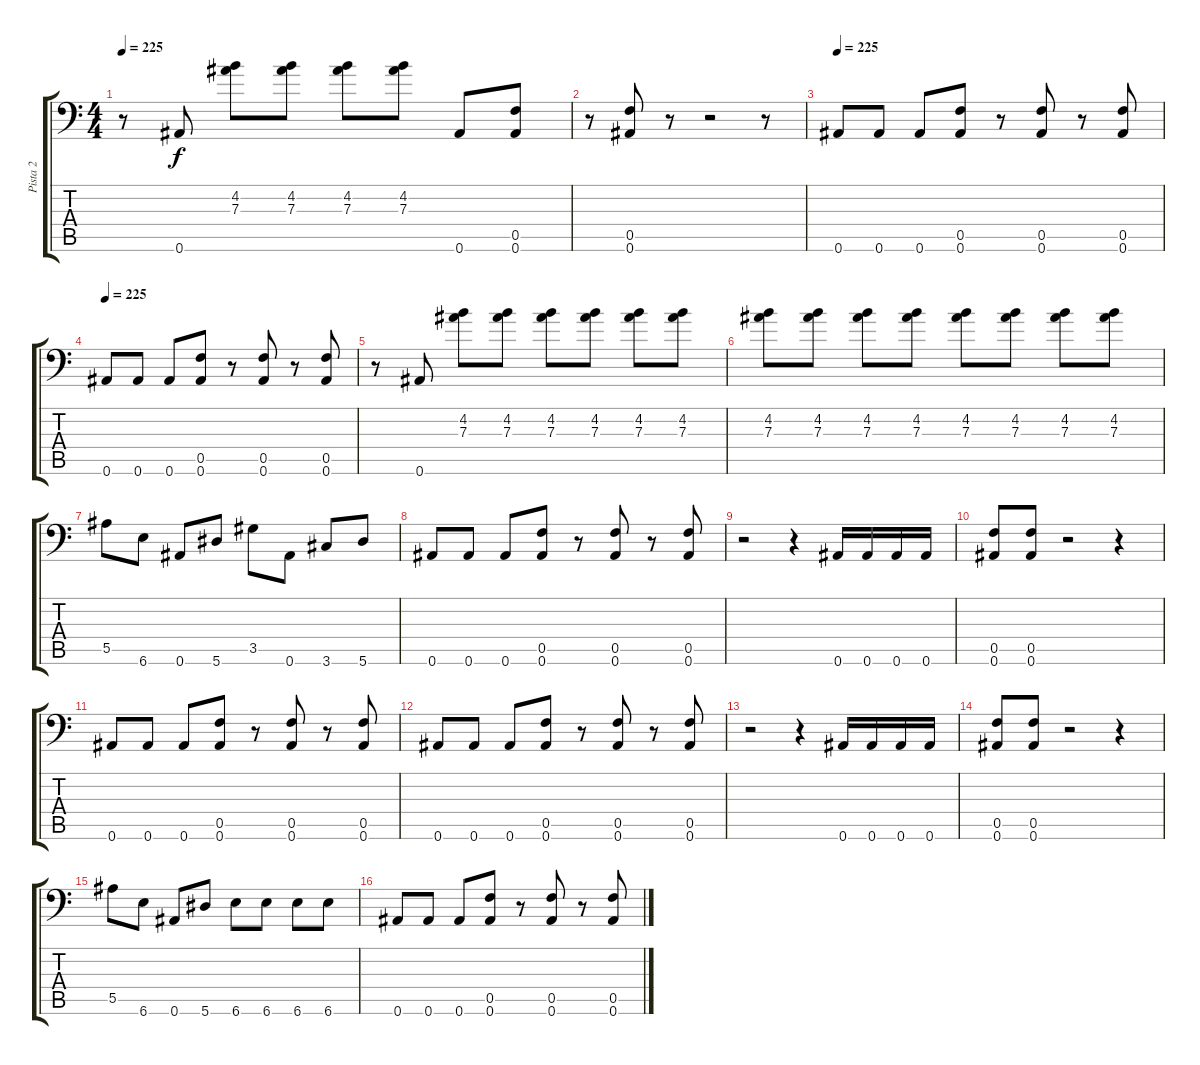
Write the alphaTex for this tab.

\track ("Pista 2" "Pista 2") {instrument distortionguitar}
\staff {score tabs}
\tuning (C4 G3 Eb3 Bb2 F2 Bb1) {hide}
\ts (4 4)
\tempo 225
\clef f4
\ks c
r.8{dy f} 0.6.8 (4.2 7.3).8 (4.2 7.3).8 (4.2 7.3).8 (4.2 7.3).8 0.6.8 (0.5 0.6).8 |
r.8 (0.5 0.6).8 r.8 r.2 r.8 |
\tempo 225
0.6.8 0.6.8 0.6.8 (0.5 0.6).8 r.8 (0.5 0.6).8 r.8 (0.5 0.6).8 |
\tempo 225
0.6.8 0.6.8 0.6.8 (0.5 0.6).8 r.8 (0.5 0.6).8 r.8 (0.5 0.6).8 |
r.8 0.6.8 (4.2 7.3).8 (4.2 7.3).8 (4.2 7.3).8 (4.2 7.3).8 (4.2 7.3).8 (4.2 7.3).8 |
(4.2 7.3).8 (4.2 7.3).8 (4.2 7.3).8 (4.2 7.3).8 (4.2 7.3).8 (4.2 7.3).8 (4.2 7.3).8 (4.2 7.3).8 |
5.5.8 6.6.8 0.6.8 5.6.8 3.5.8 0.6.8 3.6.8 5.6.8 |
0.6.8 0.6.8 0.6.8 (0.5 0.6).8 r.8 (0.5 0.6).8 r.8 (0.5 0.6).8 |
r.2 r.4 0.6.16 0.6.16 0.6.16 0.6.16 |
(0.5 0.6).8 (0.5 0.6).8 r.2 r.4 |
0.6.8 0.6.8 0.6.8 (0.5 0.6).8 r.8 (0.5 0.6).8 r.8 (0.5 0.6).8 |
0.6.8 0.6.8 0.6.8 (0.5 0.6).8 r.8 (0.5 0.6).8 r.8 (0.5 0.6).8 |
r.2 r.4 0.6.16 0.6.16 0.6.16 0.6.16 |
(0.5 0.6).8 (0.5 0.6).8 r.2 r.4 |
5.5.8 6.6.8 0.6.8 5.6.8 6.6.8 6.6.8 6.6.8 6.6.8 |
0.6.8 0.6.8 0.6.8 (0.5 0.6).8 r.8 (0.5 0.6).8 r.8 (0.5 0.6).8
